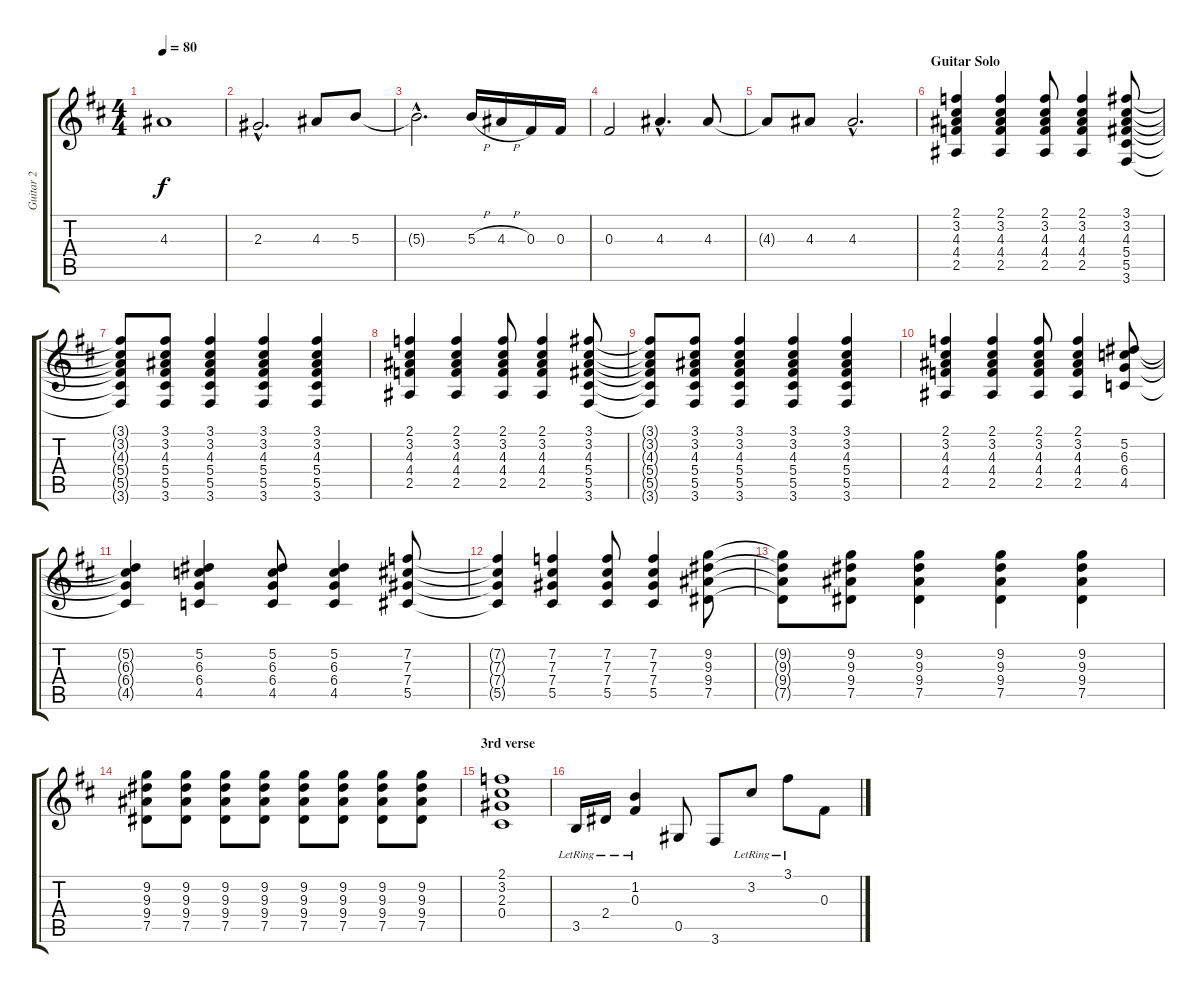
\track ("Guitar 2" "Guitar 2") {instrument electricguitarjazz}
\staff {score tabs}
\tuning (Eb4 Bb3 Gb3 Db3 Ab2 Eb2) {hide}
\ts (4 4)
\tempo 80
\clef g2
\ks d
4.3{t}.1{dy f} |
2.3{hac}.2{d} 4.3.8 5.3.8 |
5.3{hac t}.2{d} 5.3{h}.16 4.3{h}.16 0.3.16 0.3.16 |
0.3.2 4.3{hac}.4{d} 4.3.8 |
4.3{t}.8 4.3.8 4.3{hac}.2{d} |
\section ("" "Guitar Solo")
(2.1 3.2 4.3 4.4 2.5).4 (2.1 3.2 4.3 4.4 2.5).4 (2.1 3.2 4.3 4.4 2.5).8 (2.1 3.2 4.3 4.4 2.5).4 (3.1 3.2 4.3 5.4 5.5 3.6).8 |
(3.1{t} 3.2{t} 4.3{t} 5.4{t} 5.5{t} 3.6{t}).8 (3.1 3.2 4.3 5.4 5.5 3.6).8 (3.1 3.2 4.3 5.4 5.5 3.6).4 (3.1 3.2 4.3 5.4 5.5 3.6).4 (3.1 3.2 4.3 5.4 5.5 3.6).4 |
(2.1 3.2 4.3 4.4 2.5).4 (2.1 3.2 4.3 4.4 2.5).4 (2.1 3.2 4.3 4.4 2.5).8 (2.1 3.2 4.3 4.4 2.5).4 (3.1 3.2 4.3 5.4 5.5 3.6).8 |
(3.1{t} 3.2{t} 4.3{t} 5.4{t} 5.5{t} 3.6{t}).8 (3.1 3.2 4.3 5.4 5.5 3.6).8 (3.1 3.2 4.3 5.4 5.5 3.6).4 (3.1 3.2 4.3 5.4 5.5 3.6).4 (3.1 3.2 4.3 5.4 5.5 3.6).4 |
(2.1 3.2 4.3 4.4 2.5).4 (2.1 3.2 4.3 4.4 2.5).4 (2.1 3.2 4.3 4.4 2.5).8 (2.1 3.2 4.3 4.4 2.5).4 (5.2 6.3 6.4 4.5).8 |
(5.2{t} 6.3{t} 6.4{t} 4.5{t}).4 (5.2 6.3 6.4 4.5).4 (5.2 6.3 6.4 4.5).8 (5.2 6.3 6.4 4.5).4 (7.2 7.3 7.4 5.5).8 |
(7.2{t} 7.3{t} 7.4{t} 5.5{t}).4 (7.2 7.3 7.4 5.5).4 (7.2 7.3 7.4 5.5).8 (7.2 7.3 7.4 5.5).4 (9.2 9.3 9.4 7.5).8 |
(9.2{t} 9.3{t} 9.4{t} 7.5{t}).8 (9.2 9.3 9.4 7.5).8 (9.2 9.3 9.4 7.5).4 (9.2 9.3 9.4 7.5).4 (9.2 9.3 9.4 7.5).4 |
(9.2 9.3 9.4 7.5).8 (9.2 9.3 9.4 7.5).8 (9.2 9.3 9.4 7.5).8 (9.2 9.3 9.4 7.5).8 (9.2 9.3 9.4 7.5).8 (9.2 9.3 9.4 7.5).8 (9.2 9.3 9.4 7.5).8 (9.2 9.3 9.4 7.5).8 |
\section ("" "3rd verse")
(2.1 3.2 2.3 0.4).1{instrument electricguitarjazz} |
3.5{lr}.16 2.4{lr}.16 (1.2{lr} 0.3{lr}).4 0.5.8 3.6.8 3.2{lr}.8 3.1{lr}.8 0.3.8
